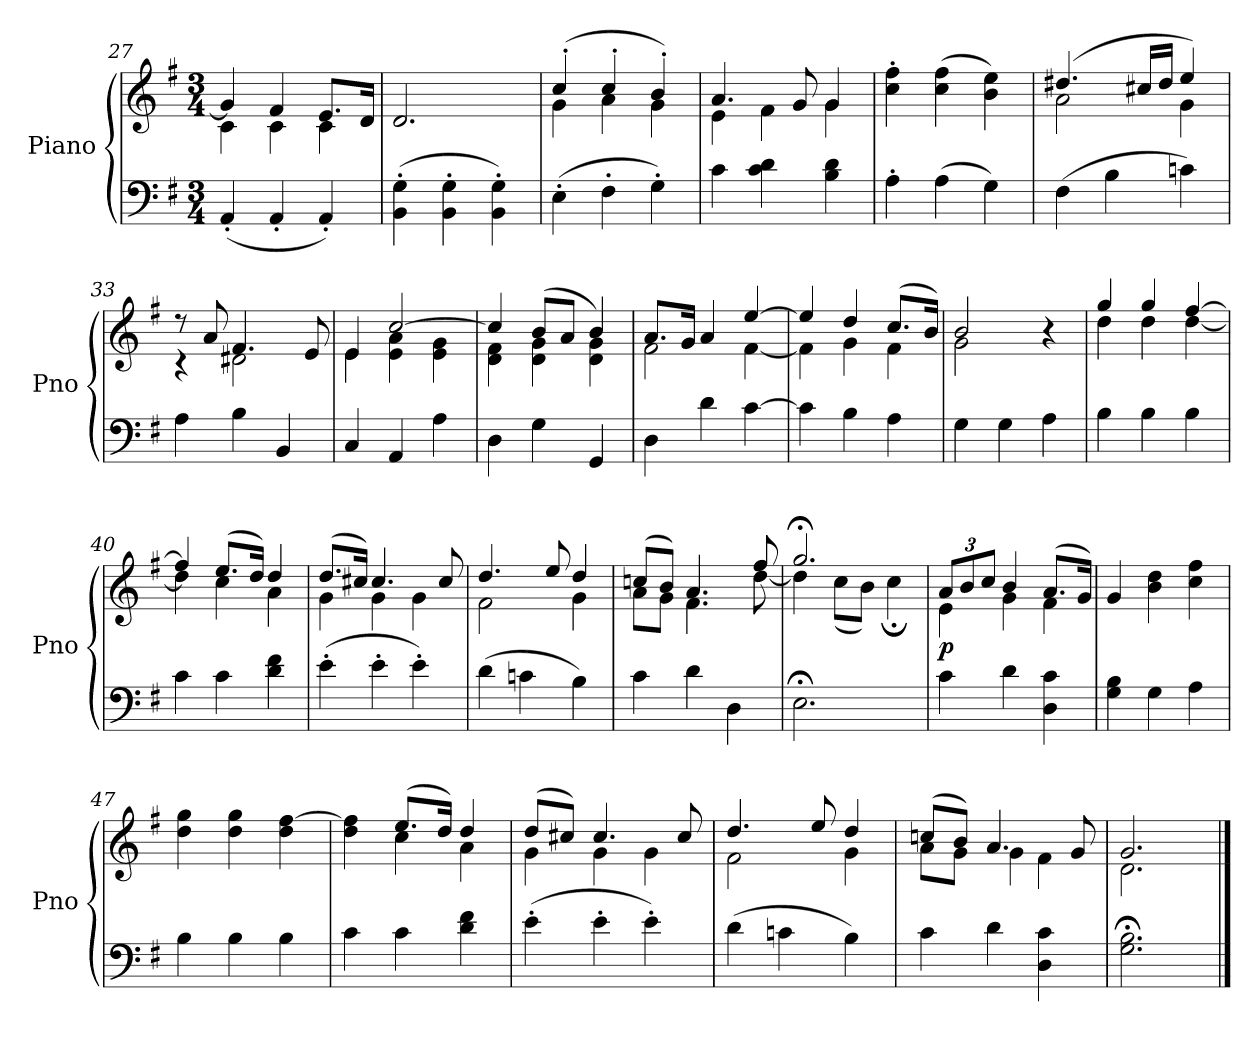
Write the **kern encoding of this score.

**kern	**kern	**dynam
*part1	*part1	*part1
*staff2	*staff1	*staff1/2
*I"Piano	*	*
*I'Pno	*	*
*clefF4	*clefG2	*
*k[f#]	*k[f#]	*
*M3/4	*M3/4	*
=27	=27	=27
*	*^	*
(4AA'/	4g/]	4c\	.
4AA'/	4f#/	4c\	.
4AA'/)	8.e/L	4c\	.
.	16d/Jk	.	.
*	*v	*v	*
=28	=28	=28
(4BB'\ 4G'\	2.d/	.
4BB'\ 4G'\	.	.
4BB'\ 4G'\)	.	.
=29	=29	=29
*	*^	*
(4E'\	(4cc'/	4g\	.
4F#'\	4cc'/	4a\	.
4G'\)	4b'/)	4g\	.
=30	=30	=30	=30
4c\	4.a/	4e\	.
4c\ 4d\	.	4f#\	.
.	8g/	.	.
4B\ 4d\	4g/	4g\	.
*	*v	*v	*
=31	=31	=31
4A'\	4cc'\ 4ff#'\	.
(4A\	(4cc\ 4ff#\	.
4G\)	4b\ 4ee\)	.
=32	=32	=32
*	*^	*
(4F#\	(4.dd#X/	2a\	.
4B\	.	.	.
.	16cc#X/LL	.	.
.	16dd#/JJ	.	.
4cn\)	4ee/)	4g\	.
=33	=33	=33	=33
4A\	8r	4r	.
.	8a/	.	.
4B\	4.f#/	2d#X\	.
4BB/	.	.	.
.	8e/	.	.
=34	=34	=34	=34
4C/	4e/	4e\	.
4AA/	[2cc/	4e\ 4a\	.
4A\	.	4e\ 4g\	.
=35	=35	=35	=35
4D\	4cc/]	4d\ 4f#\	.
4G\	(8b/L	4d\ 4g\	.
.	8a/J	.	.
4GG/	4b/)	4d\ 4g\	.
=36	=36	=36	=36
4D\	8.a/L	2f#\	.
.	16g/Jk	.	.
4d\	4a/	.	.
[4c\	[4ee/	[4f#\	.
=37	=37	=37	=37
4c\]	4ee/]	4f#\]	.
4B\	4dd/	4g\	.
4A\	(8.cc/L	4f#\	.
.	16b/Jk)	.	.
=38	=38	=38	=38
4G\	2b/	2g\	.
4G\	.	.	.
4A\	4r	4ryy	.
=39	=39	=39	=39
4B\	4gg/	4dd\	.
4B\	4gg/	4dd\	.
4B\	[4ff#/	[4dd\	.
=40	=40	=40	=40
4c\	4ff#/]	4dd\]	.
4c\	(8.ee/L	4cc\	.
.	16dd/Jk)	.	.
4d\ 4f#\	4dd/	4a\	.
=41	=41	=41	=41
(4e'\	(8.dd/L	4g\	.
.	16cc#X/Jk)	.	.
4e'\	4.cc#/	4g\	.
4e'\)	.	4g\	.
.	8cc#/	.	.
=42	=42	=42	=42
(4d\	4.dd/	2f#\	.
4cn\	.	.	.
.	8ee/	.	.
4B\)	4dd/	4g\	.
=43	=43	=43	=43
4c\	(8ccn/L	8a\L	.
.	8b/J)	8g\J	.
4d\	4.a/	4.f#\	.
4D\	.	.	.
.	8ff#/	[8dd\	.
=44	=44	=44	=44
2.E;<\	2.gg;</	4dd\]	.
.	.	(8cc\L	.
.	.	8b\J)	.
.	.	4cc;<\	.
=45	=45	=45	=45
4c\	12a/L	4e\	p
.	12b/	.	.
.	12cc/J	.	.
4d\	4b/	4g\	.
4D\ 4c\	(8.a/L	4f#\	.
.	16g/Jk)	.	.
*	*v	*v	*
=46	=46	=46
4G\ 4B\	4g/	.
4G\	4b\ 4dd\	.
4A\	4cc\ 4ff#\	.
=47	=47	=47
4B\	4dd\ 4gg\	.
4B\	4dd\ 4gg\	.
4B\	4dd\ [4ff#\	.
=48	=48	=48
*	*^	*
4c\	4dd\ 4ff#]\	4ryy	.
4c\	(8.ee/L	4cc\	.
.	16dd/Jk)	.	.
4d\ 4f#\	4dd/	4a\	.
=49	=49	=49	=49
(4e'\	(8dd/L	4g\	.
.	8cc#X/J)	.	.
4e'\	4.cc#/	4g\	.
4e'\)	.	4g\	.
.	8cc#/	.	.
=50	=50	=50	=50
(4d\	4.dd/	2f#\	.
4cn\	.	.	.
.	8ee/	.	.
4B\)	4dd/	4g\	.
=51	=51	=51	=51
4c\	(8ccn/L	8a\L	.
.	8b/J)	8g\J	.
4d\	4.a/	4g\	.
4D\ 4c\	.	4f#\	.
.	8g/	.	.
=52	=52	=52	=52
2.G;<\ 2.B;<\	2.g/	2.d\	.
*	*v	*v	*
==	==	==
*-	*-	*-
